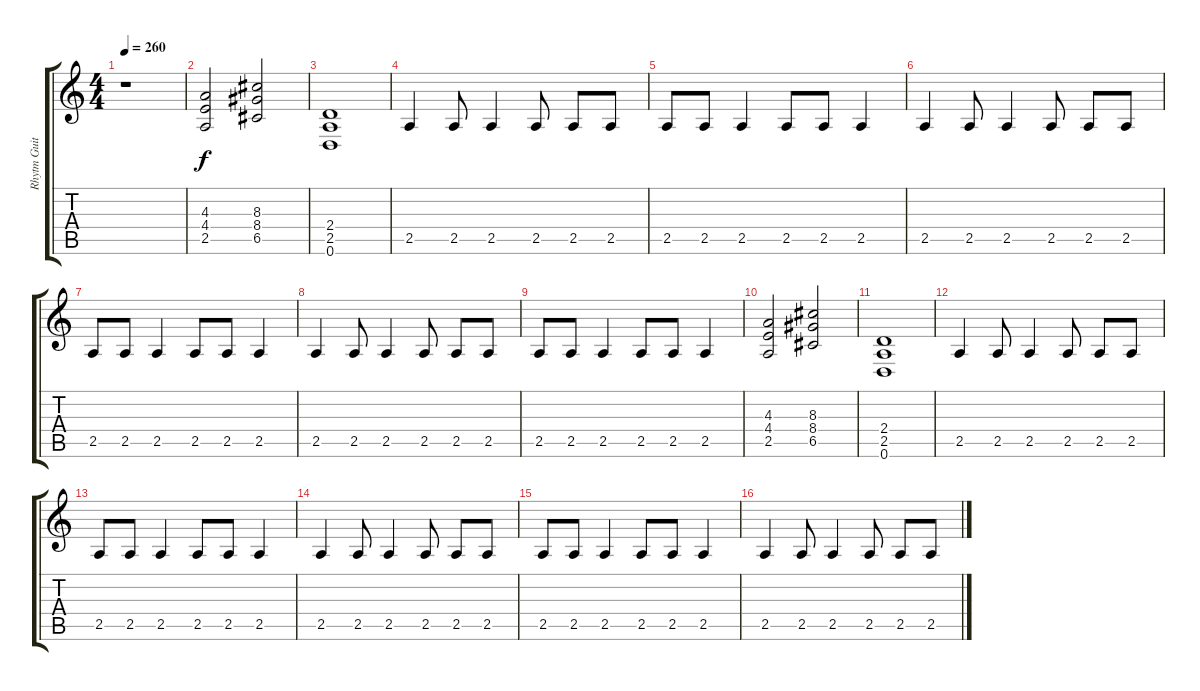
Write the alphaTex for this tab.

\track ("Rhytm Guitar" "Rhytm Guit") {instrument distortionguitar}
\staff {score tabs}
\tuning (D4 A3 F3 C3 G2 D2) {hide}
\ts (4 4)
\tempo 260
\clef g2
\ks c
r.1{dy f} |
(4.3 4.4 2.5).2 (8.3 8.4 6.5).2 |
(2.4 2.5 0.6).1 |
2.5.4 2.5.8 2.5.4 2.5.8 2.5.8 2.5.8 |
2.5.8 2.5.8 2.5.4 2.5.8 2.5.8 2.5.4 |
2.5.4 2.5.8 2.5.4 2.5.8 2.5.8 2.5.8 |
2.5.8 2.5.8 2.5.4 2.5.8 2.5.8 2.5.4 |
2.5.4 2.5.8 2.5.4 2.5.8 2.5.8 2.5.8 |
2.5.8 2.5.8 2.5.4 2.5.8 2.5.8 2.5.4 |
(4.3 4.4 2.5).2 (8.3 8.4 6.5).2 |
(2.4 2.5 0.6).1 |
2.5.4 2.5.8 2.5.4 2.5.8 2.5.8 2.5.8 |
2.5.8 2.5.8 2.5.4 2.5.8 2.5.8 2.5.4 |
2.5.4 2.5.8 2.5.4 2.5.8 2.5.8 2.5.8 |
2.5.8 2.5.8 2.5.4 2.5.8 2.5.8 2.5.4 |
2.5.4 2.5.8 2.5.4 2.5.8 2.5.8 2.5.8
